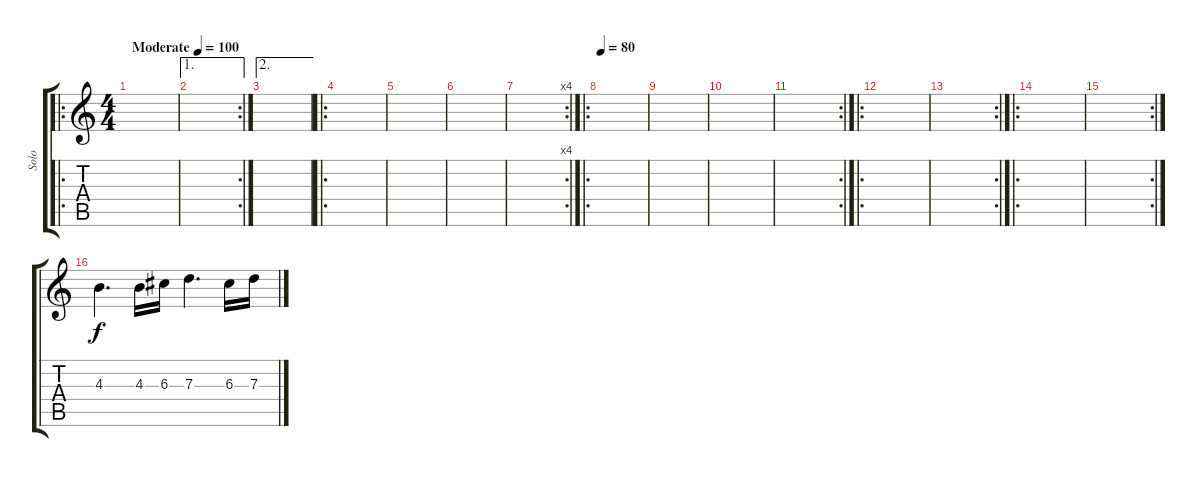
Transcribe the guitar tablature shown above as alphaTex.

\track ("Solo" "Solo") {instrument distortionguitar}
\staff {score tabs}
\tuning (E4 B3 G3 D3 A2 E2) {hide}
\ro
\ts (4 4)
\tempo (100 "Moderate")
\clef g2
\ks c
|
\ae 1
\rc 2
|
\ae 2
|
\ro
|
|
|
\rc 4
|
\ro
\tempo 80
|
|
|
\rc 2
|
\ro
|
\rc 2
|
\ro
|
\rc 2
|
4.3.4{d} 4.3.16 6.3.16 7.3.4{d} 6.3.16 7.3.16
